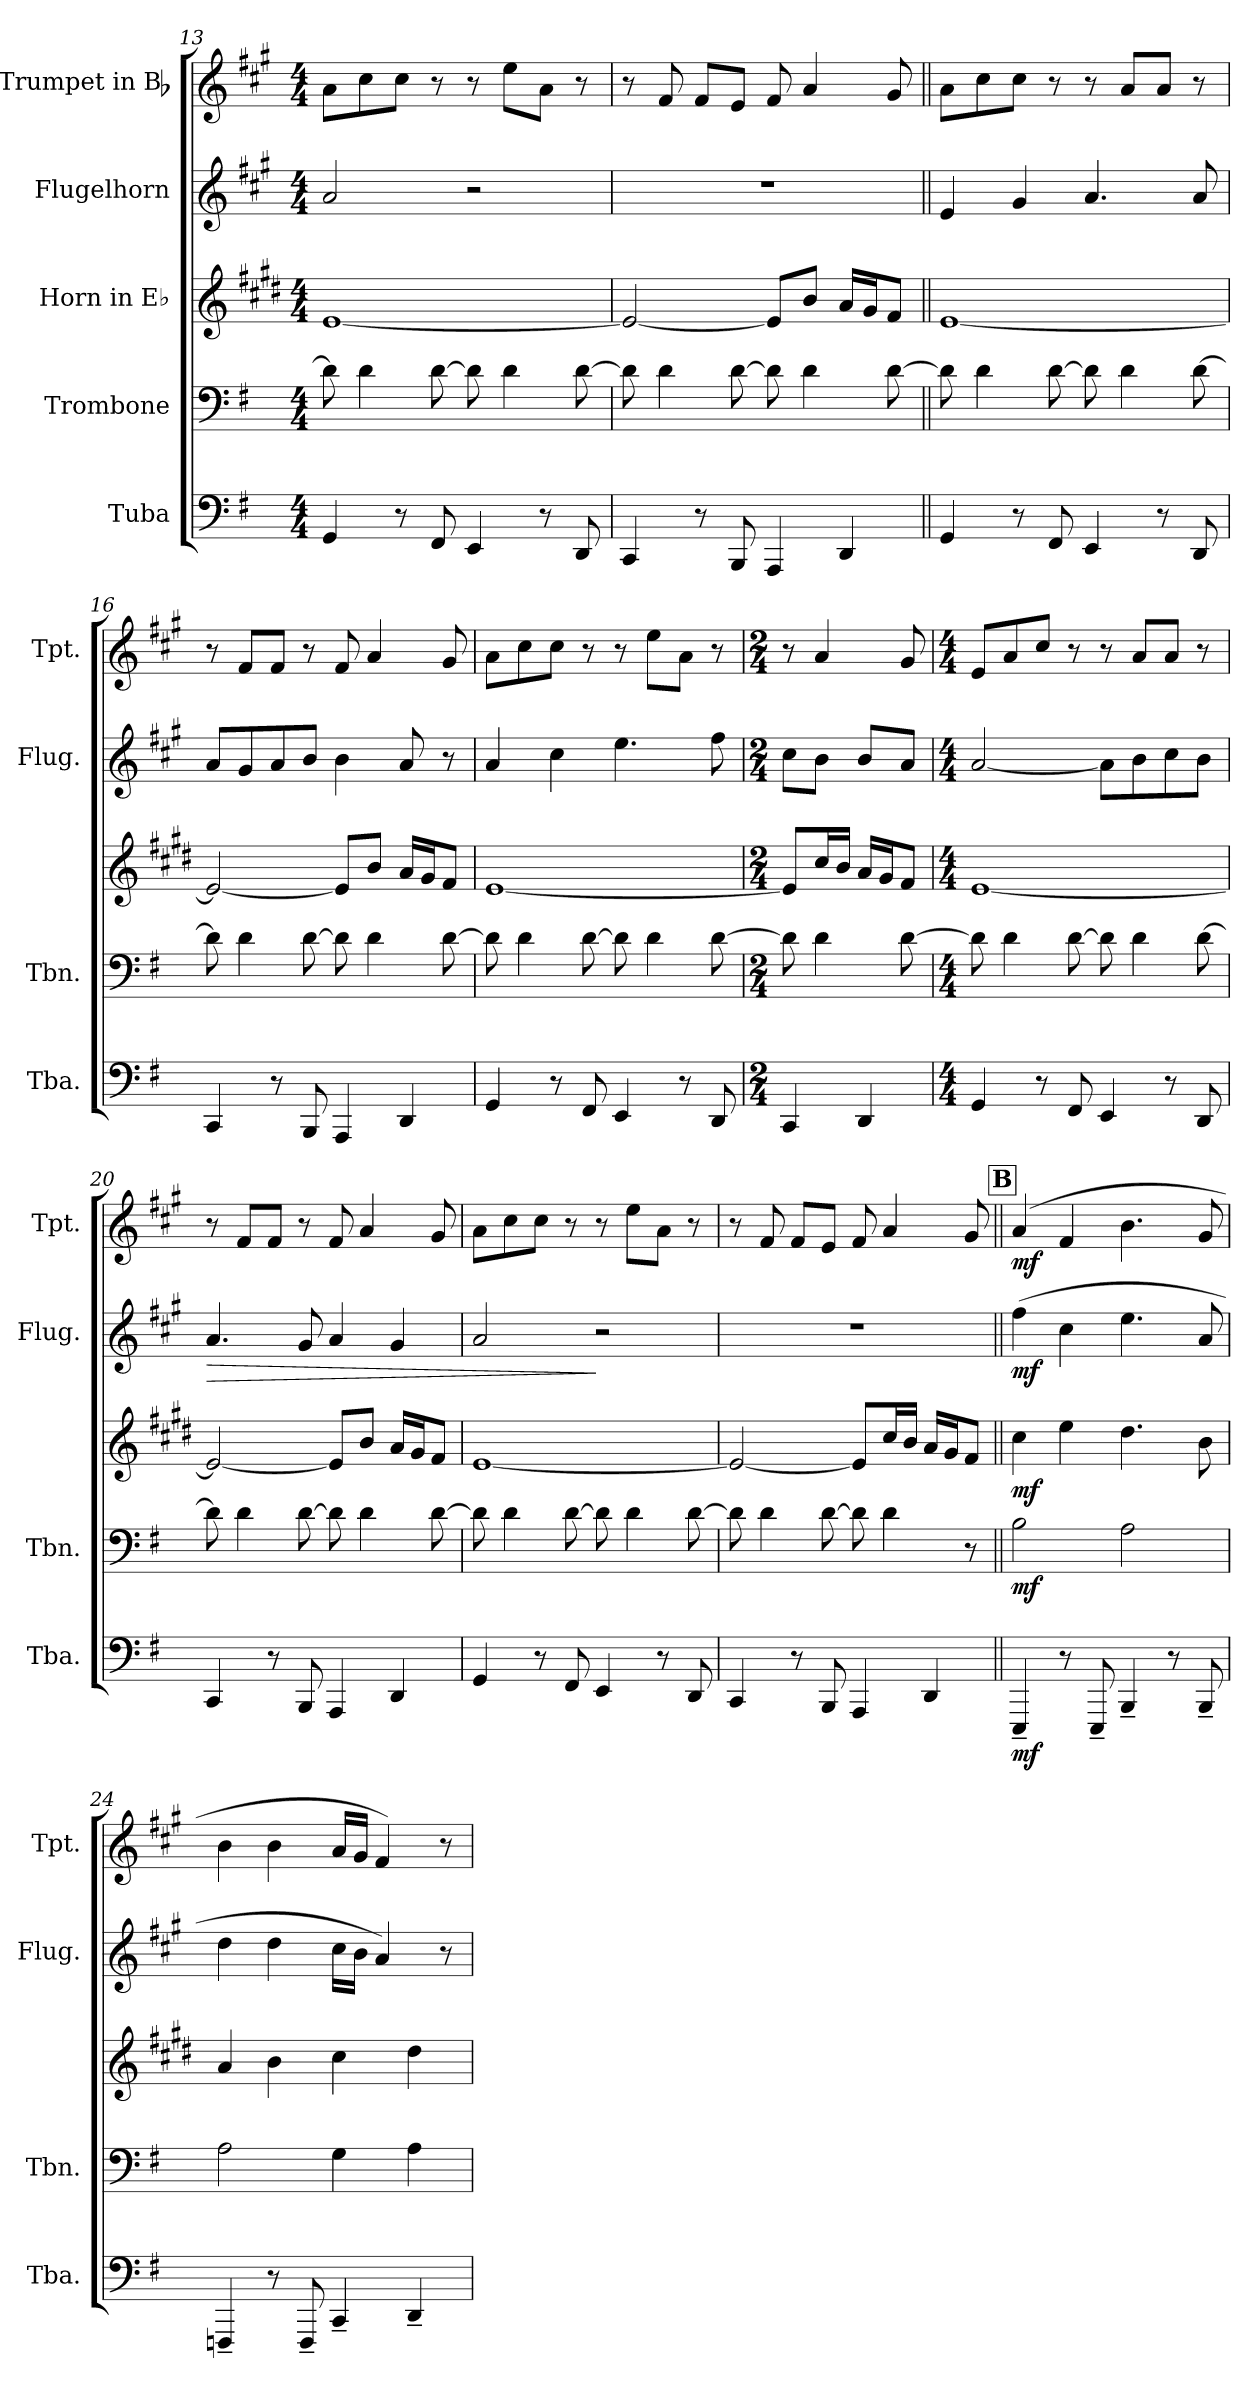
**kern	**dynam	**kern	**dynam	**kern	**dynam	**kern	**dynam	**kern	**dynam
*part5	*part5	*part4	*part4	*part3	*part3	*part2	*part2	*part1	*part1
*staff5	*staff5	*staff4	*staff4	*staff3	*staff3	*staff2	*staff2	*staff1	*staff1
*I"Tuba	*	*I"Trombone	*	*I"Horn in E♭	*	*I"Flugelhorn	*	*I"Trumpet in Bb	*
*I'Tba.	*	*I'Tbn.	*	*	*	*I'Flug.	*	*I'Tpt.	*
*clefF4	*	*clefF4	*	*clefG2	*	*clefG2	*	*clefG2	*
*	*	*	*	*ITrd4c7	*	*ITrd1c2	*	*ITrd1c2	*
*k[f#]	*	*k[f#]	*	*k[f#c#g#]	*	*k[f#]	*	*k[f#]	*
*G:	*	*G:	*	*A:	*	*G:	*	*G:	*
*M4/4	*	*M4/4	*	*M4/4	*	*M4/4	*	*M4/4	*
=13	=13	=13	=13	=13	=13	=13	=13	=13	=13
4GG/	.	8d\]	.	[1A	.	2g/	.	8g\L	.
.	.	4d\	.	.	.	.	.	8b\	.
8r	.	.	.	.	.	.	.	8b\J	.
8FF#/	.	[8d\	.	.	.	.	.	8r	.
4EE/	.	8d\]	.	.	.	2r	.	8r	.
.	.	4d\	.	.	.	.	.	8dd\L	.
8r	.	.	.	.	.	.	.	8g\J	.
8DD/	.	[8d\	.	.	.	.	.	8r	.
!!LO:PB:g=z
=14	=14	=14	=14	=14	=14	=14	=14	=14	=14
4CC/	.	8d\]	.	2A/_	.	1r	.	8r	.
.	.	4d\	.	.	.	.	.	8e/	.
8r	.	.	.	.	.	.	.	8e/L	.
8BBB/	.	[8d\	.	.	.	.	.	8d/J	.
4AAA/	.	8d\]	.	8A/L]	.	.	.	8e/	.
.	.	4d\	.	8e/J	.	.	.	4g/	.
4DD/	.	.	.	16d/LL	.	.	.	.	.
.	.	.	.	16c#/J	.	.	.	.	.
.	.	[8d\	.	8B/J	.	.	.	8f#/	.
=15||	=15||	=15||	=15||	=15||	=15||	=15||	=15||	=15||	=15||
4GG/	.	8d\]	.	[1A	.	4d/	.	8g\L	.
.	.	4d\	.	.	.	.	.	8b\	.
8r	.	.	.	.	.	4f#/	.	8b\J	.
8FF#/	.	[8d\	.	.	.	.	.	8r	.
4EE/	.	8d\]	.	.	.	4.g/	.	8r	.
.	.	4d\	.	.	.	.	.	8g/L	.
8r	.	.	.	.	.	.	.	8g/J	.
8DD/	.	[8d\	.	.	.	8g/	.	8r	.
=16	=16	=16	=16	=16	=16	=16	=16	=16	=16
4CC/	.	8d\]	.	2A/_	.	8g/L	.	8r	.
.	.	4d\	.	.	.	8f#/	.	8e/L	.
8r	.	.	.	.	.	8g/	.	8e/J	.
8BBB/	.	[8d\	.	.	.	8a/J	.	8r	.
4AAA/	.	8d\]	.	8A/L]	.	4a\	.	8e/	.
.	.	4d\	.	8e/J	.	.	.	4g/	.
4DD/	.	.	.	16d/LL	.	8g/	.	.	.
.	.	.	.	16c#/J	.	.	.	.	.
.	.	[8d\	.	8B/J	.	8r	.	8f#/	.
!!LO:LB:g=z
=17	=17	=17	=17	=17	=17	=17	=17	=17	=17
4GG/	.	8d\]	.	[1A	.	4g/	.	8g\L	.
.	.	4d\	.	.	.	.	.	8b\	.
8r	.	.	.	.	.	4b\	.	8b\J	.
8FF#/	.	[8d\	.	.	.	.	.	8r	.
4EE/	.	8d\]	.	.	.	4.dd\	.	8r	.
.	.	4d\	.	.	.	.	.	8dd\L	.
8r	.	.	.	.	.	.	.	8g\J	.
8DD/	.	[8d\	.	.	.	8ee\	.	8r	.
=18	=18	=18	=18	=18	=18	=18	=18	=18	=18
*M2/4	*	*M2/4	*	*M2/4	*	*M2/4	*	*M2/4	*
4CC/	.	8d\]	.	8A/L]	.	8b\L	.	8r	.
.	.	4d\	.	16f#/L	.	8a\J	.	4g/	.
.	.	.	.	16e/JJ	.	.	.	.	.
4DD/	.	.	.	16d/LL	.	8a/L	.	.	.
.	.	.	.	16c#/J	.	.	.	.	.
.	.	[8d\	.	8B/J	.	8g/J	.	8f#/	.
=19	=19	=19	=19	=19	=19	=19	=19	=19	=19
*M4/4	*	*M4/4	*	*M4/4	*	*M4/4	*	*M4/4	*
4GG/	.	8d\]	.	[1A	.	[2g/	.	8d/L	.
.	.	4d\	.	.	.	.	.	8g/	.
8r	.	.	.	.	.	.	.	8b/J	.
8FF#/	.	[8d\	.	.	.	.	.	8r	.
4EE/	.	8d\]	.	.	.	8g\L]	.	8r	.
.	.	4d\	.	.	.	8a\	.	8g/L	.
8r	.	.	.	.	.	8b\	.	8g/J	.
8DD/	.	[8d\	.	.	.	8a\J	.	8r	.
=20	=20	=20	=20	=20	=20	=20	=20	=20	=20
!	!	!	!	!	!	!	!LO:HP:b	!	!
4CC/	.	8d\]	.	2A/_	.	4.g/	>	8r	.
.	.	4d\	.	.	.	.	.	8e/L	.
8r	.	.	.	.	.	.	.	8e/J	.
8BBB/	.	[8d\	.	.	.	8f#/	.	8r	.
4AAA/	.	8d\]	.	8A/L]	.	4g/	.	8e/	.
.	.	4d\	.	8e/J	.	.	.	4g/	.
4DD/	.	.	.	16d/LL	.	4f#/	.	.	.
.	.	.	.	16c#/J	.	.	.	.	.
.	.	[8d\	.	8B/J	.	.	.	8f#/	.
!!LO:PB:g=z
=21	=21	=21	=21	=21	=21	=21	=21	=21	=21
4GG/	.	8d\]	.	[1A	.	2g/	.	8g\L	.
.	.	4d\	.	.	.	.	.	8b\	.
8r	.	.	.	.	.	.	.	8b\J	.
8FF#/	.	[8d\	.	.	.	.	.	8r	.
4EE/	.	8d\]	.	.	.	2r	]	8r	.
.	.	4d\	.	.	.	.	.	8dd\L	.
8r	.	.	.	.	.	.	.	8g\J	.
8DD/	.	[8d\	.	.	.	.	.	8r	.
=22	=22	=22	=22	=22	=22	=22	=22	=22	=22
4CC/	.	8d\]	.	2A/_	.	1r	.	8r	.
.	.	4d\	.	.	.	.	.	8e/	.
8r	.	.	.	.	.	.	.	8e/L	.
8BBB/	.	[8d\	.	.	.	.	.	8d/J	.
4AAA/	.	8d\]	.	8A/L]	.	.	.	8e/	.
.	.	4d\	.	16f#/L	.	.	.	4g/	.
.	.	.	.	16e/JJ	.	.	.	.	.
4DD/	.	.	.	16d/LL	.	.	.	.	.
.	.	.	.	16c#/J	.	.	.	.	.
.	.	8r	.	8B/J	.	.	.	8f#/	.
!!LO:REH:place=s1:a:B:fs=14:t=B
=23||	=23||	=23||	=23||	=23||	=23||	=23||	=23||	=23||	=23||
!	!LO:DY:b	!	!LO:DY:b	!	!LO:DY:b	!	!LO:DY:b	!	!LO:DY:b
4EEE~/	mf	2B\	mf	4f#\	mf	(>4ee\	mf	(>4g/	mf
8r	.	.	.	4a\	.	4b\	.	4e/	.
8EEE~/	.	.	.	.	.	.	.	.	.
4BBB~/	.	2A\	.	4.g#\	.	4.dd\	.	4.a\	.
8r	.	.	.	.	.	.	.	.	.
8BBB~/	.	.	.	8e\	.	8g/	.	8f#/	.
=24	=24	=24	=24	=24	=24	=24	=24	=24	=24
4FFFn~/	.	2A\	.	4d/	.	4cc\	.	4a\	.
8r	.	.	.	4e\	.	4cc\	.	4a\	.
8FFF~/	.	.	.	.	.	.	.	.	.
4CC~/	.	4G\	.	4f#\	.	16b\LL	.	16g/LL	.
.	.	.	.	.	.	16a\JJ	.	16f#/JJ	.
.	.	.	.	.	.	4g/)	.	4e/)	.
4DD~/	.	4A\	.	4g#\	.	.	.	.	.
.	.	.	.	.	.	8r	.	8r	.
=	=	=	=	=	=	=	=	=	=
*-	*-	*-	*-	*-	*-	*-	*-	*-	*-
